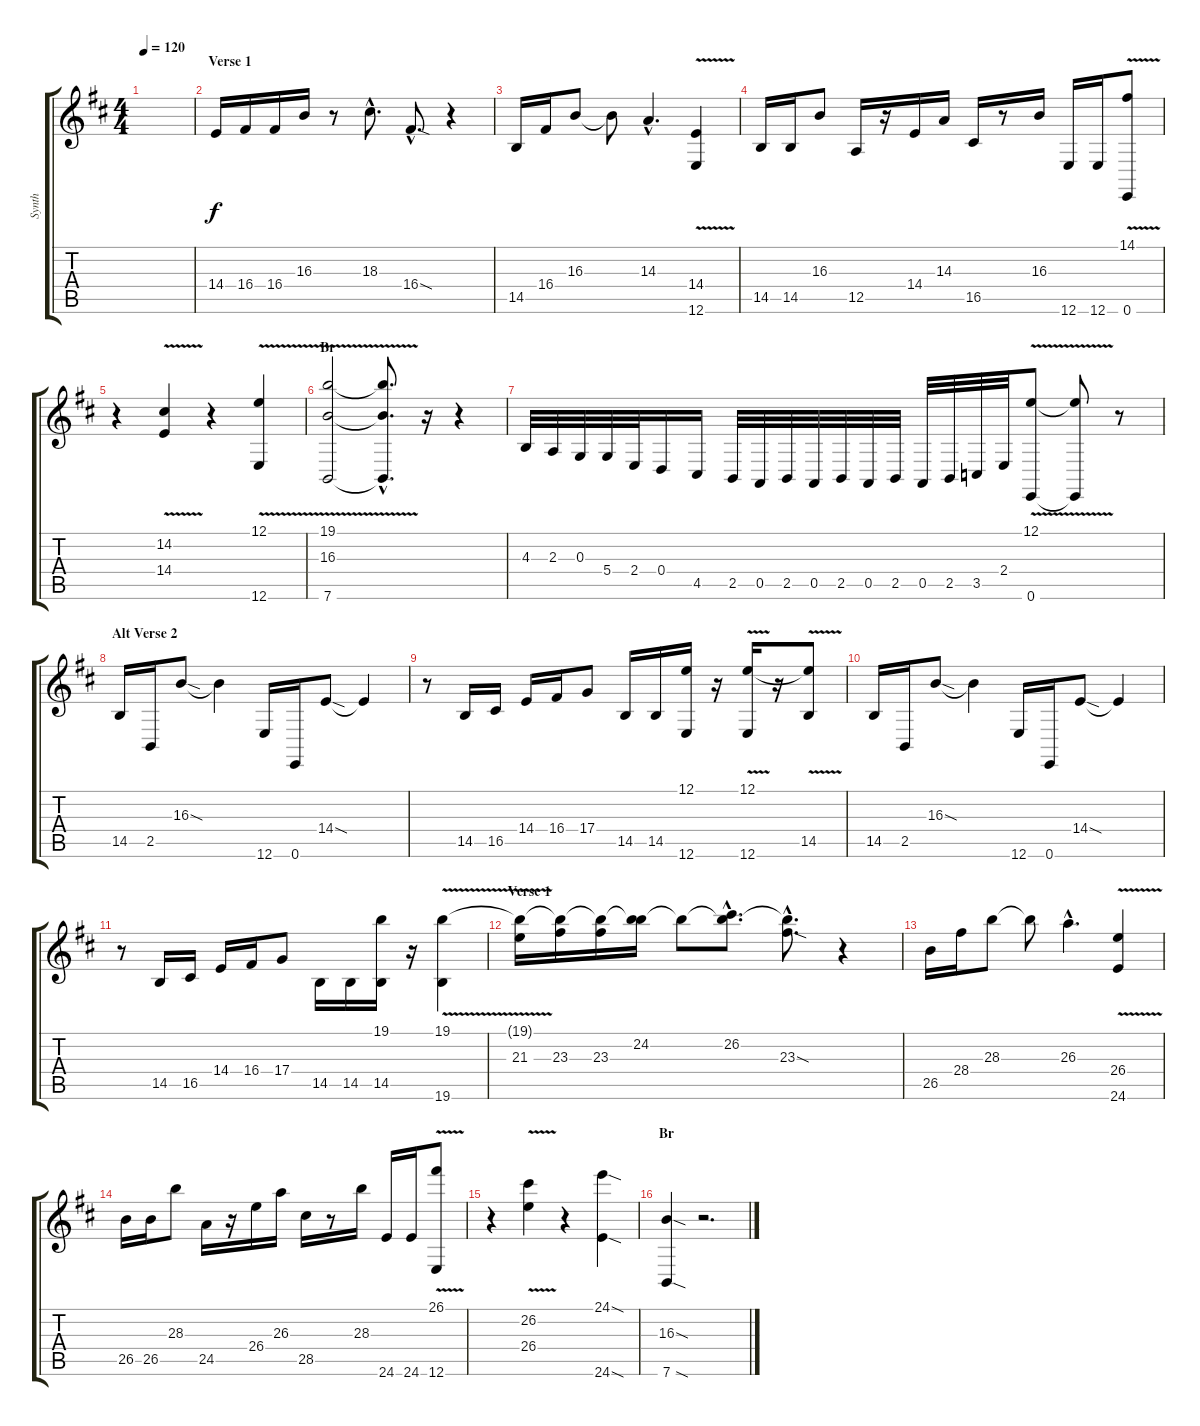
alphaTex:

\track ("Synth" "Synth") {instrument lead1square}
\staff {score tabs}
\tuning (E4 B3 G3 D3 A2 E2) {hide}
\ts (4 4)
\tempo 120
\clef g2
\ks d
|
\section ("" "Verse 1")
14.4.16{volume 12} 16.4.16 16.4.16 16.3.16 r.8 18.3{hac}.8{d} 16.4{sod hac}.8{d} r.4 |
14.5.16 16.4.16 16.3.8 16.3{t}.8 14.3{hac}.4{d} (14.4{v} 12.6{v}).4 |
14.5.16 14.5.16 16.3.8 12.5.16 r.16 14.4.16 14.3.16 16.5.16 r.8 16.3.16 12.6.16 12.6.16 (14.1{v} 0.6).8 |
r.4 (14.2{v} 14.4{v}).4 r.4 (12.1{v} 12.6{v}).4 |
\section ("" "Br")
(19.1 16.3{v} 7.6{v}).2 (19.1{hac t} 16.3{hac t} 7.6{hac t}).8{d} r.16 r.4 |
4.3.32 2.3.32 0.3.32 5.4.32 2.4.32 0.4.16 4.5.16 2.5.32 0.5.32 2.5.32 0.5.32 2.5.32 0.5.32 2.5.32 0.5.32 2.5.32 3.5.32 2.4.32 (12.1{v} 0.6{v}).8 (12.1{t} 0.6{t}).8 r.8 |
\section ("" "Alt Verse 2")
14.5.16 2.5.16 16.3{sod}.8 16.3{t}.4 12.6.16 0.6.16 14.4{sod}.8 14.4{t}.4 |
r.8 14.5.16 16.5.16 14.4.16 16.4.16 17.4.8 14.5.16 14.5.16 (12.1 12.6).16 r.16 (12.1{v} 12.6).16 r.16 (12.1{t} 14.5).8 |
14.5.16 2.5.16 16.3{sod}.8 16.3{t}.4 12.6.16 0.6.16 14.4{sod}.8 14.4{t}.4 |
r.8 14.5.16 16.5.16 14.4.16 16.4.16 17.4.8 14.5.16 14.5.16 (19.1 14.5).16 r.16 (19.1{v} 19.6).4 |
\section ("" "Verse 1")
(19.1{t} 21.3).16 (19.1{t} 23.3).16 (19.1{t} 23.3).16 (19.1{t} 24.2).16 19.1{t}.8 (19.1{hac t} 26.2{hac}).8{d} (19.1{hac t} 23.3{sod hac}).8{d} r.4 |
26.5.16 28.4.16 28.3.8 28.3{t}.8 26.3{hac}.4{d} (26.4{v} 24.6{v}).4 |
26.5.16 26.5.16 28.3.8 24.5.16 r.16 26.4.16 26.3.16 28.5.16 r.8 28.3.16 24.6.16 24.6.16 (26.1{v} 12.6).8 |
r.4 (26.2{v} 26.4{v}).4 r.4 (24.1{sod} 24.6{sod}).4 |
\section ("" "Br")
(16.3{sod} 7.6{sod}).4 r.2{d}
